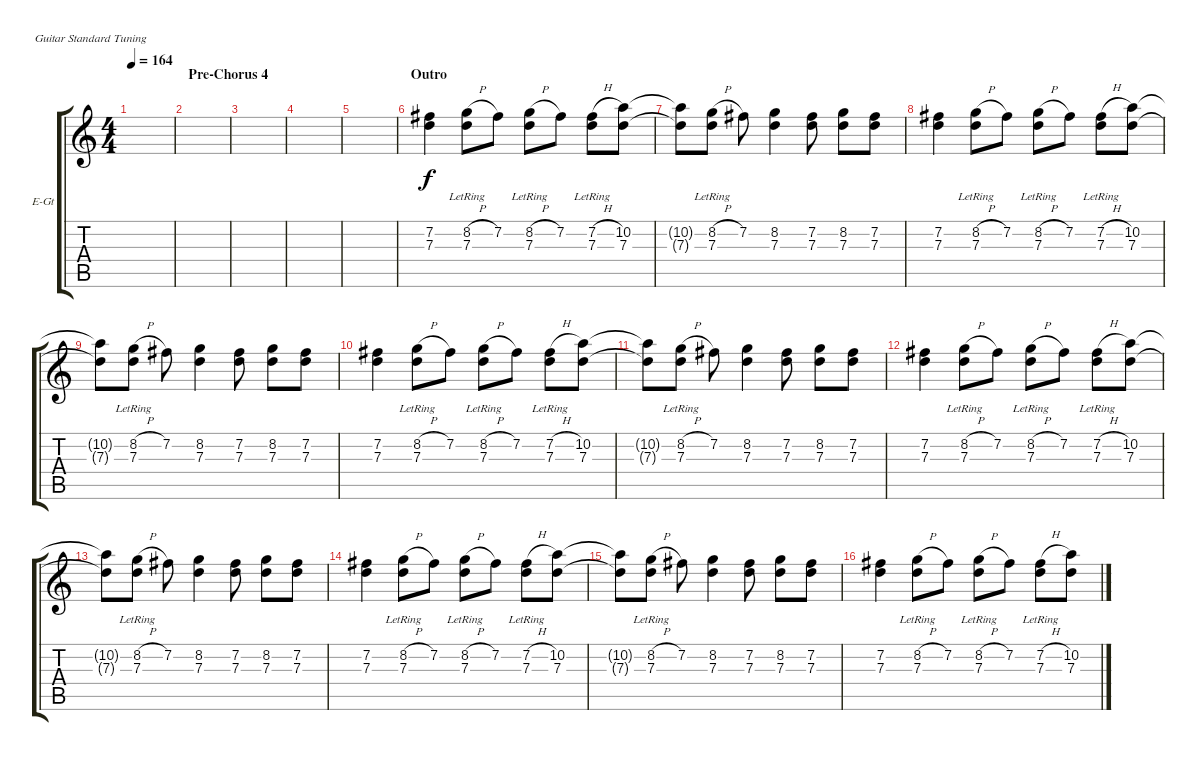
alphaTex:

\defaultSystemsLayout 4
\bracketExtendMode groupsimilarinstruments
\firstSystemTrackNameOrientation horizontal
\otherSystemsTrackNameOrientation horizontal
\track ("2nd Lead Guitar (Outro)" "E-Gt") {instrument distortionguitar}
\staff {score tabs}
\tuning (E4 B3 G3 D3 A2 E2)
\ts (4 4)
\tempo 164
\clef g2
\scale
0.333333
\ks c
|
\section ("" "Pre-Chorus 4")
\scale
0.333333 |
\scale
0.333333 |
\scale
0.333333 |
\scale
0.333333 |
\section ("" "Outro")
\scale
0.333333 (7.3 7.2).4 (8.2{h} 7.3{lr}).8 7.2.8 (8.2{h} 7.3{lr}).8 7.2.8 (7.2{h} 7.3{lr}).8 (10.2 7.3).8 |
\scale
0.333333 (7.3{t} 10.2{t}).8 (8.2{h} 7.3{lr}).8 7.2.8 (8.2 7.3).4 (7.2 7.3).8 (8.2 7.3).8 (7.2 7.3).8 |
\scale
0.333333 (7.3 7.2).4 (8.2{h} 7.3{lr}).8 7.2.8 (8.2{h} 7.3{lr}).8 7.2.8 (7.2{h} 7.3{lr}).8 (10.2 7.3).8 |
\scale
0.333333 (7.3{t} 10.2{t}).8 (8.2{h} 7.3{lr}).8 7.2.8 (8.2 7.3).4 (7.2 7.3).8 (8.2 7.3).8 (7.2 7.3).8 |
\scale
0.333333 (7.3 7.2).4 (8.2{h} 7.3{lr}).8 7.2.8 (8.2{h} 7.3{lr}).8 7.2.8 (7.2{h} 7.3{lr}).8 (10.2 7.3).8 |
\scale
0.333333 (7.3{t} 10.2{t}).8 (8.2{h} 7.3{lr}).8 7.2.8 (8.2 7.3).4 (7.2 7.3).8 (8.2 7.3).8 (7.2 7.3).8 |
\scale
0.333333 (7.3 7.2).4 (8.2{h} 7.3{lr}).8 7.2.8 (8.2{h} 7.3{lr}).8 7.2.8 (7.2{h} 7.3{lr}).8 (10.2 7.3).8 |
\scale
0.333333 (7.3{t} 10.2{t}).8 (8.2{h} 7.3{lr}).8 7.2.8 (8.2 7.3).4 (7.2 7.3).8 (8.2 7.3).8 (7.2 7.3).8 |
\scale
0.333333 (7.3 7.2).4 (8.2{h} 7.3{lr}).8 7.2.8 (8.2{h} 7.3{lr}).8 7.2.8 (7.2{h} 7.3{lr}).8 (10.2 7.3).8 |
\scale
0.333333 (7.3{t} 10.2{t}).8 (8.2{h} 7.3{lr}).8 7.2.8 (8.2 7.3).4 (7.2 7.3).8 (8.2 7.3).8 (7.2 7.3).8 |
\scale
0.333333 (7.3 7.2).4 (8.2{h} 7.3{lr}).8 7.2.8 (8.2{h} 7.3{lr}).8 7.2.8 (7.2{h} 7.3{lr}).8 (10.2 7.3).8
